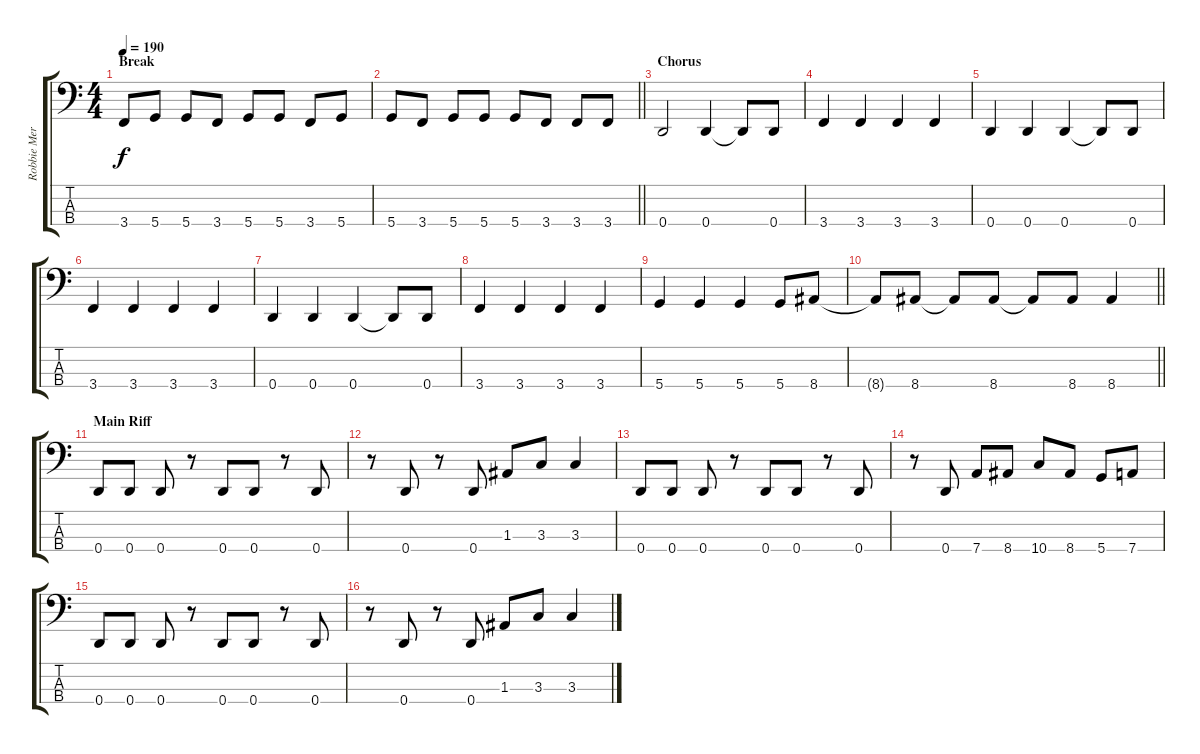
\track ("Robbie Merril" "Robbie Mer") {instrument electricbasspick}
\staff {score tabs}
\tuning (G2 D2 A1 D1) {hide}
\ts (4 4)
\section ("" "Break")
\tempo 190
\clef f4
\ks c
3.4.8{dy f} 5.4.8 5.4.8 3.4.8 5.4.8 5.4.8 3.4.8 5.4.8 |
\barLineRight lightlight
5.4.8 3.4.8 5.4.8 5.4.8 5.4.8 3.4.8 3.4.8 3.4.8 |
\section ("" "Chorus")
0.4.2 0.4.4 0.4{t}.8 0.4.8 |
3.4.4 3.4.4 3.4.4 3.4.4 |
0.4.4 0.4.4 0.4.4 0.4{t}.8 0.4.8 |
3.4.4 3.4.4 3.4.4 3.4.4 |
0.4.4 0.4.4 0.4.4 0.4{t}.8 0.4.8 |
3.4.4 3.4.4 3.4.4 3.4.4 |
5.4.4 5.4.4 5.4.4 5.4.8 8.4.8 |
\barLineRight lightlight
8.4{t}.8 8.4.8 8.4{t}.8 8.4.8 8.4{t}.8 8.4.8 8.4.4 |
\section ("" "Main Riff")
0.4.8 0.4.8 0.4.8 r.8 0.4.8 0.4.8 r.8 0.4.8 |
r.8 0.4.8 r.8 0.4.8 1.3.8 3.3.8 3.3.4 |
0.4.8 0.4.8 0.4.8 r.8 0.4.8 0.4.8 r.8 0.4.8 |
r.8 0.4.8 7.4.8 8.4.8 10.4.8 8.4.8 5.4.8 7.4.8 |
0.4.8 0.4.8 0.4.8 r.8 0.4.8 0.4.8 r.8 0.4.8 |
r.8 0.4.8 r.8 0.4.8 1.3.8 3.3.8 3.3.4
